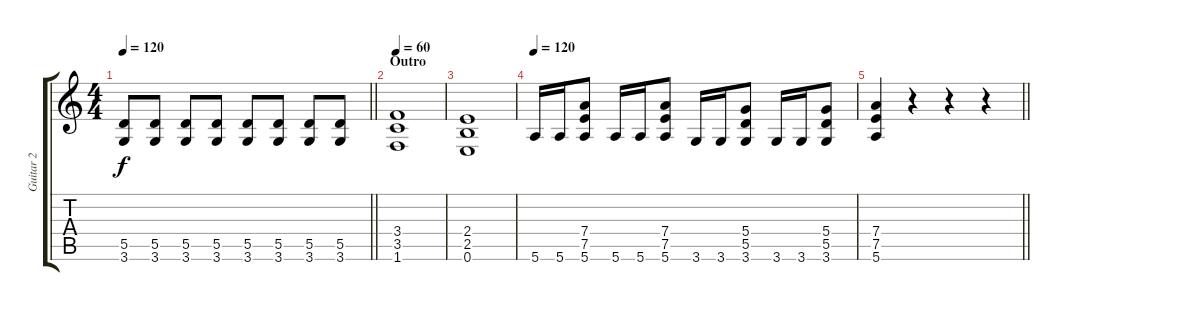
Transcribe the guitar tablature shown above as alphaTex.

\track ("Guitar 2" "Guitar 2") {instrument distortionguitar}
\staff {score tabs}
\tuning (E4 B3 G3 D3 A2 E2) {hide}
\ts (4 4)
\tempo 120
\clef g2
\barLineRight lightlight
\ks c
(5.5 3.6).8{dy f} (5.5 3.6).8 (5.5 3.6).8 (5.5 3.6).8 (5.5 3.6).8 (5.5 3.6).8 (5.5 3.6).8 (5.5 3.6).8 |
\section ("" "Outro")
\tempo 60
(3.4 3.5 1.6).1 |
(2.4 2.5 0.6).1 |
\tempo 120
5.6.16 5.6.16 (7.4 7.5 5.6).8 5.6.16 5.6.16 (7.4 7.5 5.6).8 3.6.16 3.6.16 (5.4 5.5 3.6).8 3.6.16 3.6.16 (5.4 5.5 3.6).8 |
\barLineRight lightlight
(7.4 7.5 5.6).4 r.4 r.4 r.4
